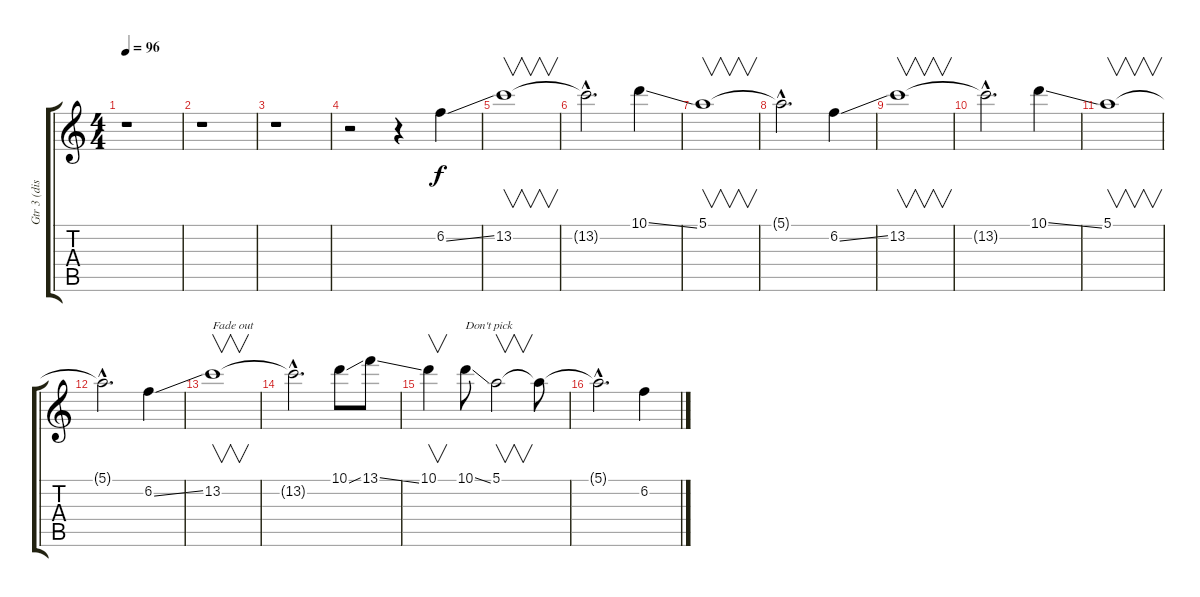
\track ("Gtr 3 (disto)" "Gtr 3 (dis") {instrument distortionguitar}
\staff {score tabs}
\tuning (E4 B3 G3 D3 A2 E2) {hide}
\ts (4 4)
\tempo 96
\clef g2
\ks c
r.1{dy f} |
r.1 |
r.1 |
r.2 r.4 6.2{ss}.4 |
13.2.1{v} |
13.2{hac t}.2{d} 10.1{ss}.4 |
5.1.1{v} |
5.1{hac t}.2{d} 6.2{ss}.4 |
13.2.1{v} |
13.2{hac t}.2{d} 10.1{ss}.4 |
5.1.1{v} |
5.1{hac t}.2{d} 6.2{ss}.4 |
13.2.1{v txt "Fade out"} |
13.2{hac t}.2{d} 10.1{ss}.8 13.1{ss}.8 |
10.1.4{v} 10.1{ss}.8{txt "Don't pick"} 5.1.2{v} 5.1{t}.8 |
5.1{hac t}.2{d} 6.2{ss}.4
